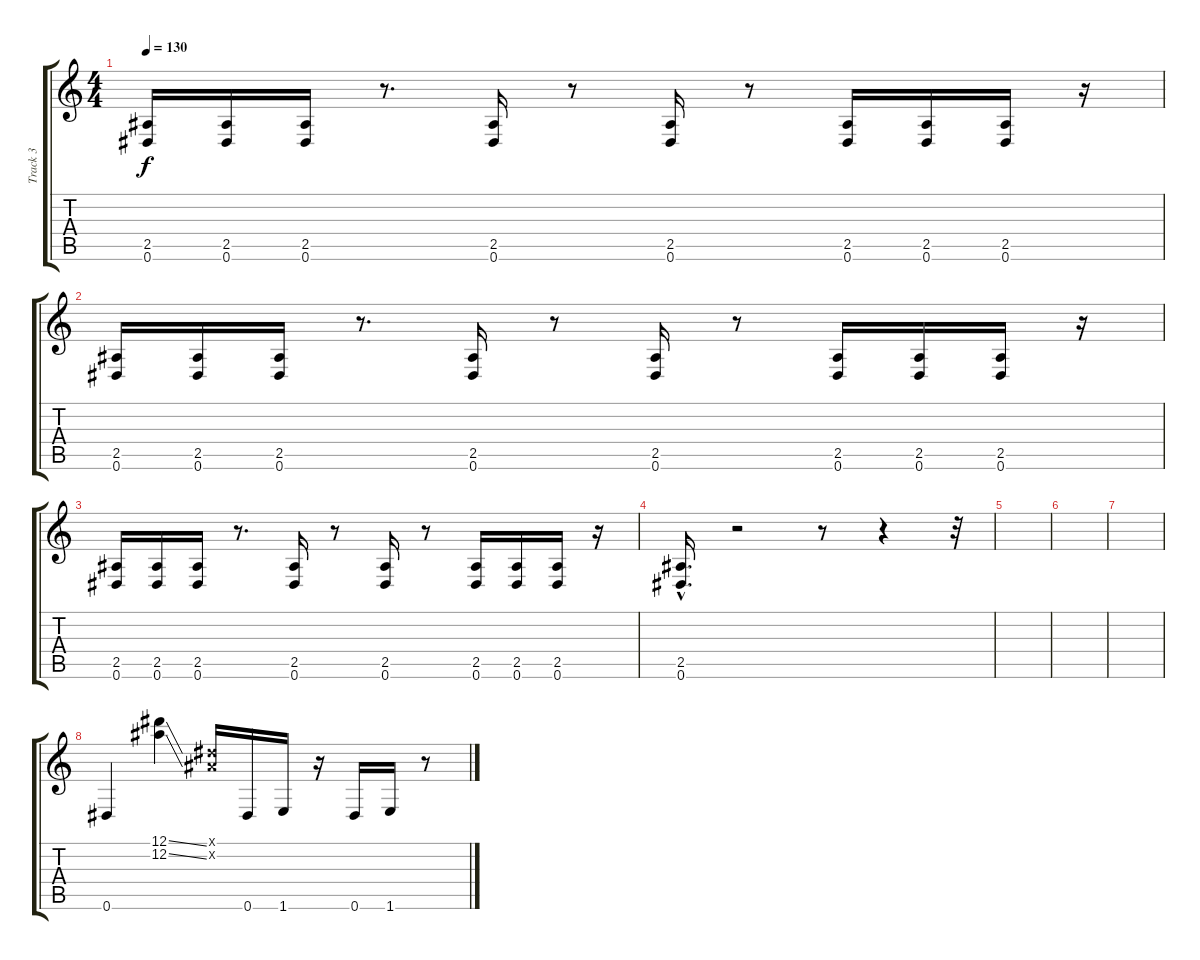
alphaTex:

\track ("Track 3" "Track 3") {instrument overdrivenguitar}
\staff {score tabs}
\tuning (Eb4 Bb3 Gb3 Db3 Ab2 Eb2) {hide}
\ts (4 4)
\tempo 130
\clef g2
\ks c
(2.5 0.6).16{dy f} (2.5 0.6).16 (2.5 0.6).16 r.8{d} (2.5 0.6).16 r.8 (2.5 0.6).16 r.8 (2.5 0.6).16 (2.5 0.6).16 (2.5 0.6).16 r.16 |
(2.5 0.6).16 (2.5 0.6).16 (2.5 0.6).16 r.8{d} (2.5 0.6).16 r.8 (2.5 0.6).16 r.8 (2.5 0.6).16 (2.5 0.6).16 (2.5 0.6).16 r.16 |
(2.5 0.6).16 (2.5 0.6).16 (2.5 0.6).16 r.8{d} (2.5 0.6).16 r.8 (2.5 0.6).16 r.8 (2.5 0.6).16 (2.5 0.6).16 (2.5 0.6).16 r.16 |
(2.5{hac} 0.6{hac}).16{d} r.2 r.8 r.4 r.32 |
|
|
|
0.6.4 (12.1{ss} 12.2{ss}).4 (0.1{x} 0.2{x}).16 0.6.16 1.6.16 r.16 0.6.16 1.6.16 r.8
